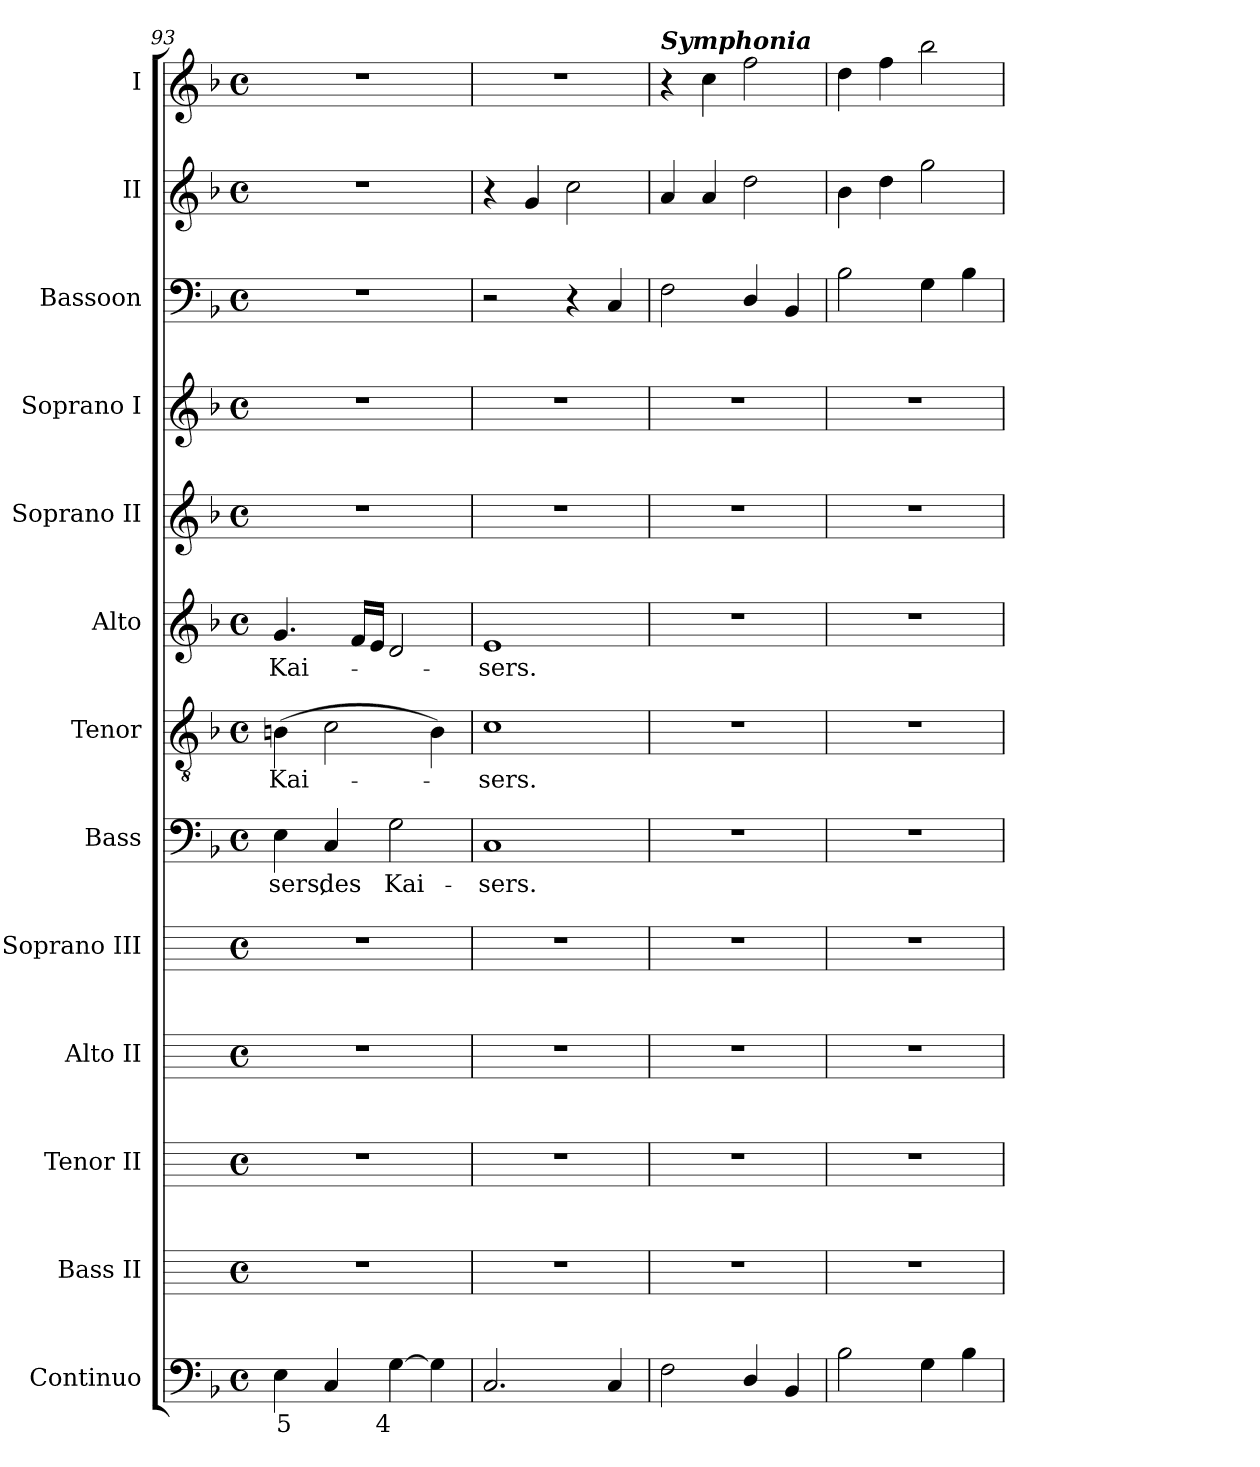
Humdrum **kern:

**kern	**text	**kern	**kern	**kern	**kern	**kern	**text	**kern	**text	**kern	**text	**kern	**kern	**kern	**kern	**kern
*part13	*part13	*part12	*part11	*part10	*part9	*part8	*part8	*part7	*part7	*part6	*part6	*part5	*part4	*part3	*part2	*part1
*staff13	*staff13	*staff12	*staff11	*staff10	*staff9	*staff8	*staff8	*staff7	*staff7	*staff6	*staff6	*staff5	*staff4	*staff3	*staff2	*staff1
*I"Continuo	*	*I"Bass II	*I"Tenor II	*I"Alto II	*I"Soprano III	*I"Bass	*	*I"Tenor	*	*I"Alto	*	*I"Soprano II	*I"Soprano I	*I"Bassoon	*I"II	*I"I
*	*	*I'B II	*I'T II	*I'A II	*I'S III	*I'B	*	*I'T	*	*I'A	*	*I'S II	*I'S I	*I'Bsn	*I'II	*I'I
*clefF4	*	*	*	*	*	*clefF4	*	*clefGv2	*	*clefG2	*	*clefG2	*clefG2	*clefF4	*clefG2	*clefG2
*	*	*ITrd4c7	*ITrd4c7	*ITrd4c7	*ITrd4c7	*	*	*	*	*	*	*	*	*	*	*
*k[b-]	*	*	*	*	*	*k[b-]	*	*k[b-]	*	*k[b-]	*	*k[b-]	*k[b-]	*k[b-]	*k[b-]	*k[b-]
*F:	*	*	*	*	*	*F:	*	*F:	*	*F:	*	*F:	*F:	*F:	*F:	*F:
*M4/4	*	*M4/4	*M4/4	*M4/4	*M4/4	*M4/4	*	*M4/4	*	*M4/4	*	*M4/4	*M4/4	*M4/4	*M4/4	*M4/4
*met(c)	*	*met(c)	*met(c)	*met(c)	*met(c)	*met(c)	*	*met(c)	*	*met(c)	*	*met(c)	*met(c)	*met(c)	*met(c)	*met(c)
=93	=93	=93	=93	=93	=93	=93	=93	=93	=93	=93	=93	=93	=93	=93	=93	=93
!	!LO:LY:b	!	!	!	!	!	!LO:LY:b	!	!LO:LY:b	!	!LO:LY:b	!	!	!	!	!
4E	5	1r	1r	1r	1r	4E	-sers,	(>4Bn	Kai-	4.g	Kai-	1r	1r	1r	1r	1r
!	!	!	!	!	!	!	!LO:LY:b	!	!	!	!	!	!	!	!	!
4C	.	.	.	.	.	4C	des	2c	.	.	.	.	.	.	.	.
.	.	.	.	.	.	.	.	.	.	16fLL	.	.	.	.	.	.
.	.	.	.	.	.	.	.	.	.	16eJJ	.	.	.	.	.	.
!	!LO:LY:b	!	!	!	!	!	!LO:LY:b	!	!	!	!	!	!	!	!	!
[4G	4	.	.	.	.	2G	Kai-	.	.	2d	.	.	.	.	.	.
4G]	.	.	.	.	.	.	.	4B)	.	.	.	.	.	.	.	.
=94	=94	=94	=94	=94	=94	=94	=94	=94	=94	=94	=94	=94	=94	=94	=94	=94
!	!	!	!	!	!	!	!LO:LY:b	!	!LO:LY:b	!	!LO:LY:b	!	!	!	!	!
2.C	.	1r	1r	1r	1r	1C	-sers.	1c	sers.	1e	sers.	1r	1r	2r	4r	1r
.	.	.	.	.	.	.	.	.	.	.	.	.	.	.	4g	.
.	.	.	.	.	.	.	.	.	.	.	.	.	.	4r	2cc	.
4C	.	.	.	.	.	.	.	.	.	.	.	.	.	4C	.	.
=95	=95	=95	=95	=95	=95	=95	=95	=95	=95	=95	=95	=95	=95	=95	=95	=95
!	!	!	!	!	!	!	!	!	!	!	!	!	!	!	!	!LO:TX:a:Bi:t=Symphonia
2F	.	1r	1r	1r	1r	1r	.	1r	.	1r	.	1r	1r	2F	4a	4r
.	.	.	.	.	.	.	.	.	.	.	.	.	.	.	4a	4cc
4D/	.	.	.	.	.	.	.	.	.	.	.	.	.	4D/	2dd	2ff
4BB-	.	.	.	.	.	.	.	.	.	.	.	.	.	4BB-	.	.
=96	=96	=96	=96	=96	=96	=96	=96	=96	=96	=96	=96	=96	=96	=96	=96	=96
2B-	.	1r	1r	1r	1r	1r	.	1r	.	1r	.	1r	1r	2B-	4b-	4dd
.	.	.	.	.	.	.	.	.	.	.	.	.	.	.	4dd	4ff
4G	.	.	.	.	.	.	.	.	.	.	.	.	.	4G	2gg	2bb-
4B-	.	.	.	.	.	.	.	.	.	.	.	.	.	4B-	.	.
=	=	=	=	=	=	=	=	=	=	=	=	=	=	=	=	=
*-	*-	*-	*-	*-	*-	*-	*-	*-	*-	*-	*-	*-	*-	*-	*-	*-
